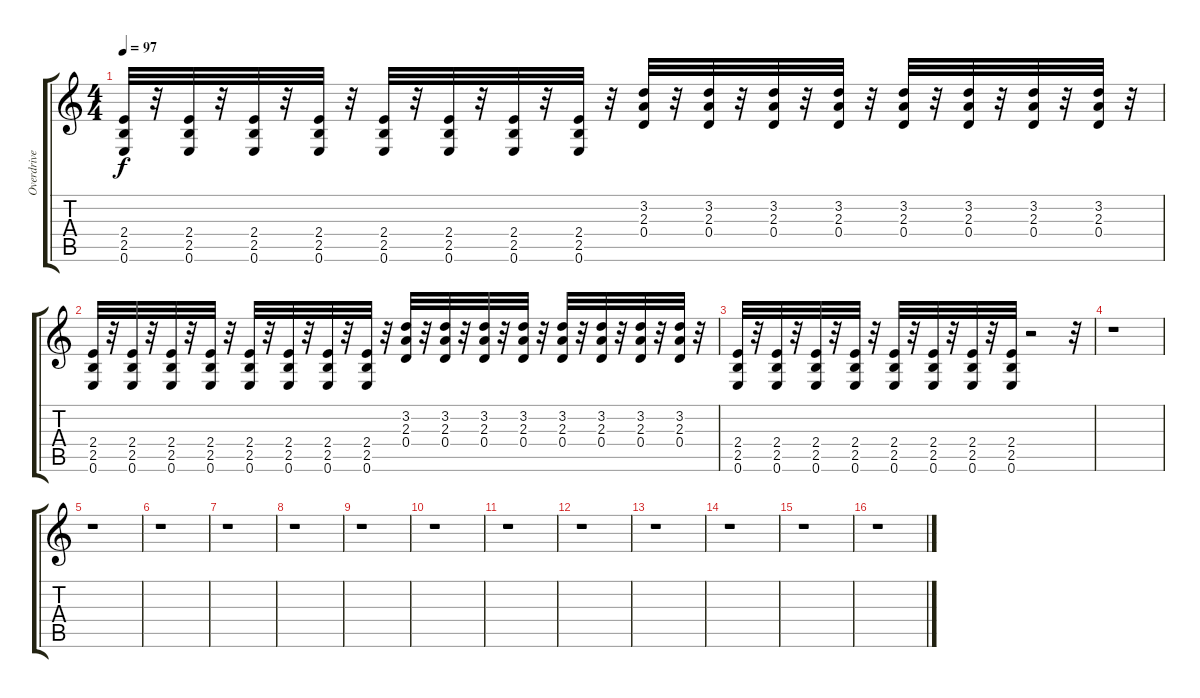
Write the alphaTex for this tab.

\track ("Overdrive Guitar" "Overdrive ") {instrument overdrivenguitar}
\staff {score tabs}
\tuning (E4 B3 G3 D3 A2 E2) {hide}
\ts (4 4)
\tempo 97
\clef g2
\ks c
(2.4 2.5 0.6).32{dy f} r.32 (2.4 2.5 0.6).32 r.32 (2.4 2.5 0.6).32 r.32 (2.4 2.5 0.6).32 r.32 (2.4 2.5 0.6).32 r.32 (2.4 2.5 0.6).32 r.32 (2.4 2.5 0.6).32 r.32 (2.4 2.5 0.6).32 r.32 (3.2 2.3 0.4).32 r.32 (3.2 2.3 0.4).32 r.32 (3.2 2.3 0.4).32 r.32 (3.2 2.3 0.4).32 r.32 (3.2 2.3 0.4).32 r.32 (3.2 2.3 0.4).32 r.32 (3.2 2.3 0.4).32 r.32 (3.2 2.3 0.4).32 r.32 |
(2.4 2.5 0.6).32 r.32 (2.4 2.5 0.6).32 r.32 (2.4 2.5 0.6).32 r.32 (2.4 2.5 0.6).32 r.32 (2.4 2.5 0.6).32 r.32 (2.4 2.5 0.6).32 r.32 (2.4 2.5 0.6).32 r.32 (2.4 2.5 0.6).32 r.32 (3.2 2.3 0.4).32 r.32 (3.2 2.3 0.4).32 r.32 (3.2 2.3 0.4).32 r.32 (3.2 2.3 0.4).32 r.32 (3.2 2.3 0.4).32 r.32 (3.2 2.3 0.4).32 r.32 (3.2 2.3 0.4).32 r.32 (3.2 2.3 0.4).32 r.32 |
(2.4 2.5 0.6).32 r.32 (2.4 2.5 0.6).32 r.32 (2.4 2.5 0.6).32 r.32 (2.4 2.5 0.6).32 r.32 (2.4 2.5 0.6).32 r.32 (2.4 2.5 0.6).32 r.32 (2.4 2.5 0.6).32 r.32 (2.4 2.5 0.6).32 r.2 r.32 |
r.1 |
r.1 |
r.1 |
r.1 |
r.1 |
r.1 |
r.1 |
r.1 |
r.1 |
r.1 |
r.1 |
r.1 |
r.1
